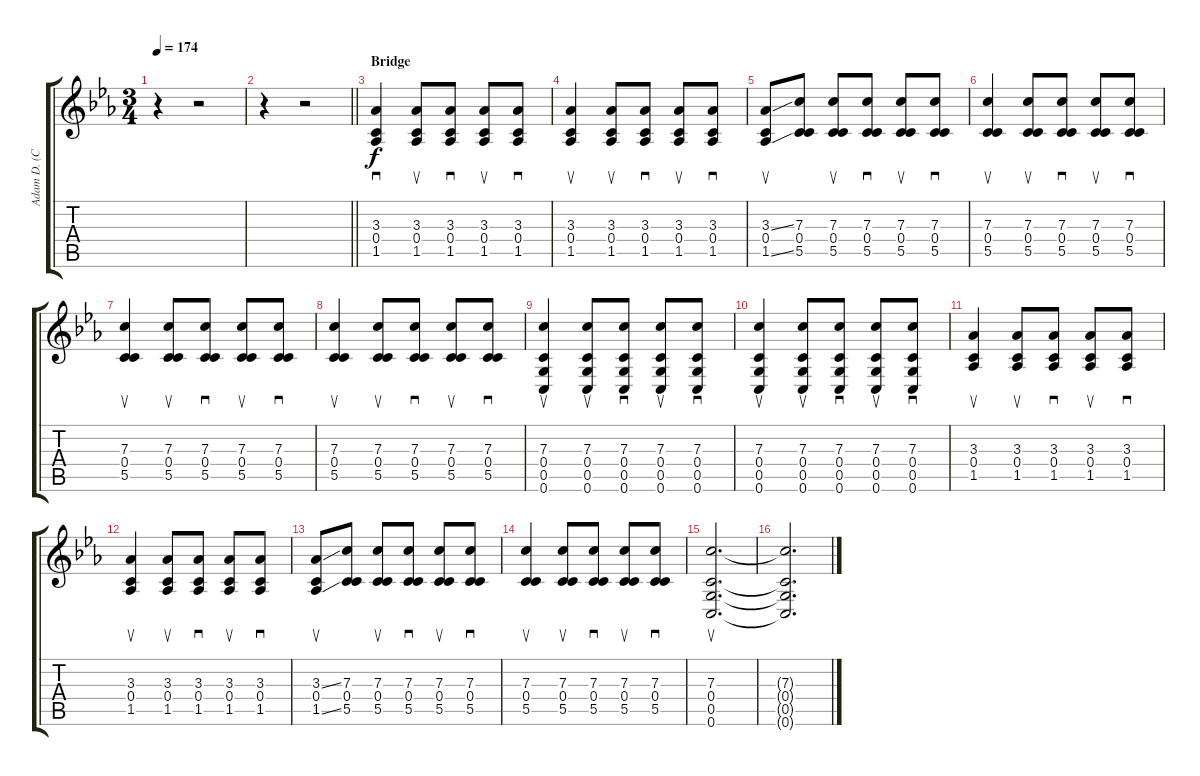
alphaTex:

\track ("Adam D. (Clean)" "Adam D. (C") {instrument electricguitarclean}
\staff {score tabs}
\tuning (D4 A3 F3 C3 G2 C2) {hide}
\ts (3 4)
\tempo 174
\clef g2
\ks cminor
r.4{dy f} r.2 |
\barLineRight lightlight
r.4 r.2 |
\section ("" "Bridge")
(3.3 0.4 1.5).4{sd volume 12 balance 12} (3.3 0.4 1.5).8{su} (3.3 0.4 1.5).8{sd} (3.3 0.4 1.5).8{su} (3.3 0.4 1.5).8{sd} |
(3.3 0.4 1.5).4{su} (3.3 0.4 1.5).8{su} (3.3 0.4 1.5).8{sd} (3.3 0.4 1.5).8{su} (3.3 0.4 1.5).8{sd} |
(3.3{ss} 0.4 1.5{ss}).8{su} (7.3 0.4 5.5).8 (7.3 0.4 5.5).8{su} (7.3 0.4 5.5).8{sd} (7.3 0.4 5.5).8{su} (7.3 0.4 5.5).8{sd} |
(7.3 0.4 5.5).4{su} (7.3 0.4 5.5).8{su} (7.3 0.4 5.5).8{sd} (7.3 0.4 5.5).8{su} (7.3 0.4 5.5).8{sd} |
(7.3 0.4 5.5).4{su} (7.3 0.4 5.5).8{su} (7.3 0.4 5.5).8{sd} (7.3 0.4 5.5).8{su} (7.3 0.4 5.5).8{sd} |
(7.3 0.4 5.5).4{su} (7.3 0.4 5.5).8{su} (7.3 0.4 5.5).8{sd} (7.3 0.4 5.5).8{su} (7.3 0.4 5.5).8{sd} |
(7.3 0.4 0.5 0.6).4{su} (7.3 0.4 0.5 0.6).8{su} (7.3 0.4 0.5 0.6).8{sd} (7.3 0.4 0.5 0.6).8{su} (7.3 0.4 0.5 0.6).8{sd} |
(7.3 0.4 0.5 0.6).4{su} (7.3 0.4 0.5 0.6).8{su} (7.3 0.4 0.5 0.6).8{sd} (7.3 0.4 0.5 0.6).8{su} (7.3 0.4 0.5 0.6).8{sd} |
(3.3 0.4 1.5).4{su} (3.3 0.4 1.5).8{su} (3.3 0.4 1.5).8{sd} (3.3 0.4 1.5).8{su} (3.3 0.4 1.5).8{sd} |
(3.3 0.4 1.5).4{su} (3.3 0.4 1.5).8{su} (3.3 0.4 1.5).8{sd} (3.3 0.4 1.5).8{su} (3.3 0.4 1.5).8{sd} |
(3.3{ss} 0.4 1.5{ss}).8{su} (7.3 0.4 5.5).8 (7.3 0.4 5.5).8{su} (7.3 0.4 5.5).8{sd} (7.3 0.4 5.5).8{su} (7.3 0.4 5.5).8{sd} |
(7.3 0.4 5.5).4{su} (7.3 0.4 5.5).8{su} (7.3 0.4 5.5).8{sd} (7.3 0.4 5.5).8{su} (7.3 0.4 5.5).8{sd} |
(7.3 0.4 0.5 0.6).2{d su} |
(7.3{t} 0.4{t} 0.5{t} 0.6{t}).2{d}
